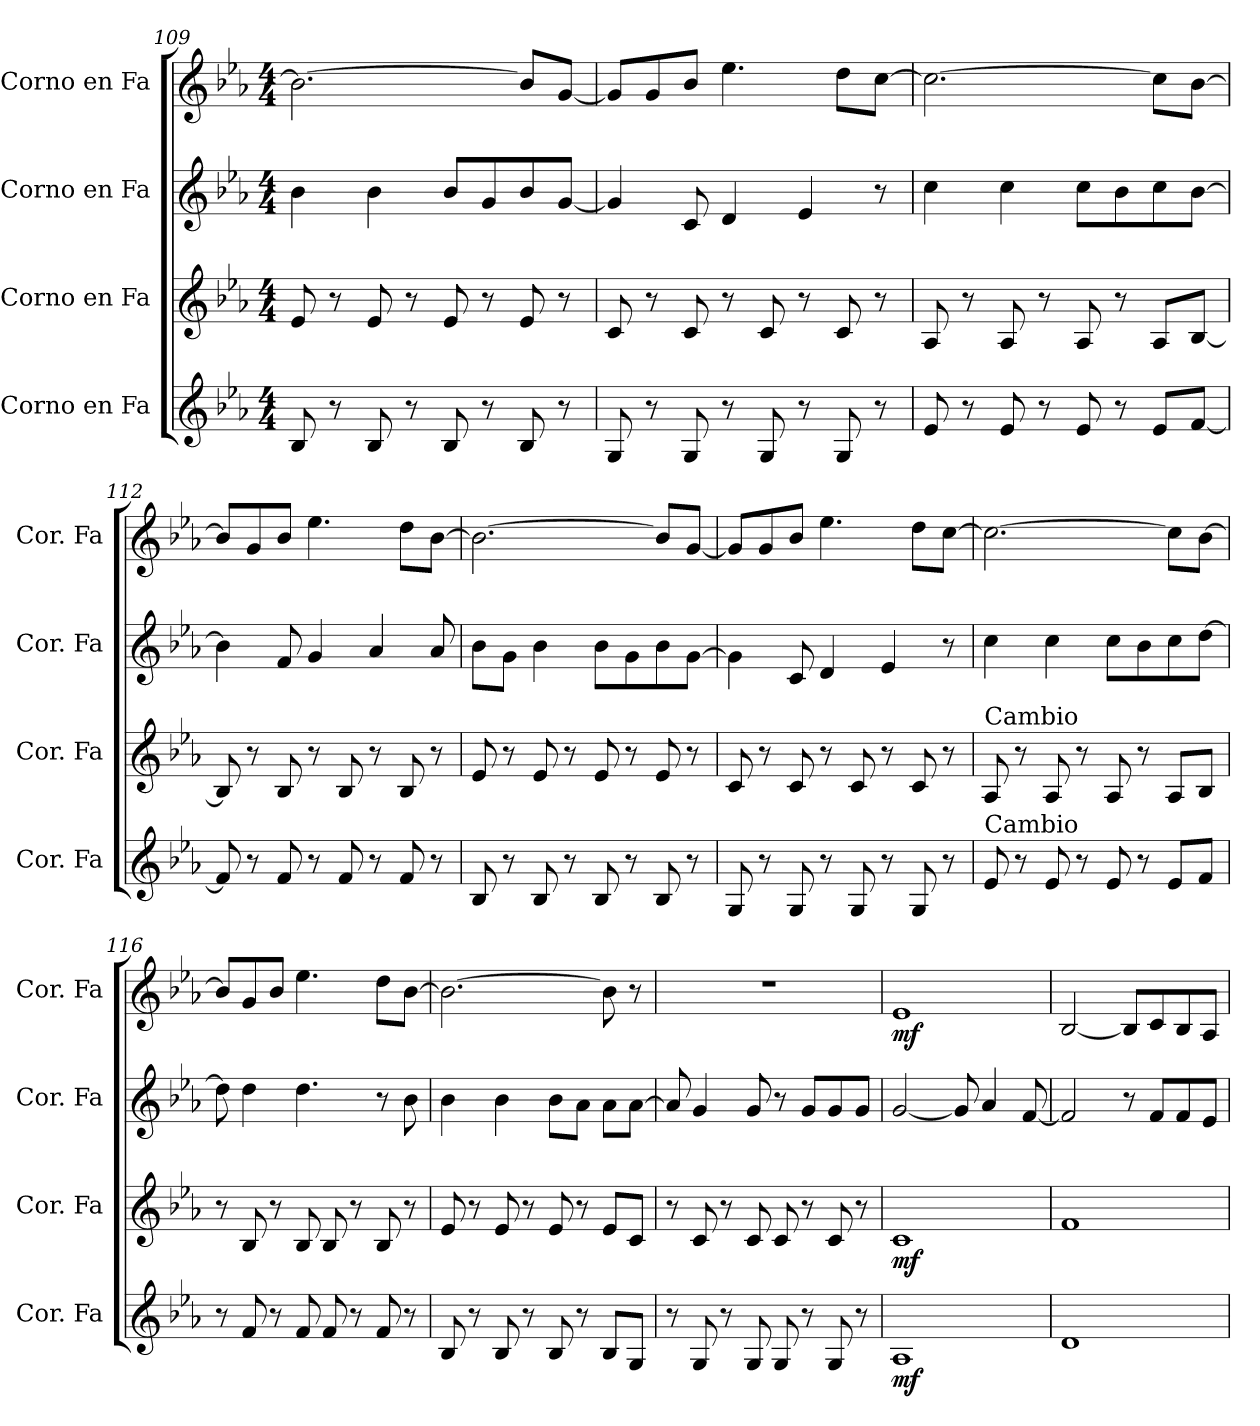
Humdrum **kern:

**kern	**dynam	**kern	**dynam	**kern	**kern	**dynam
*part4	*part4	*part3	*part3	*part2	*part1	*part1
*staff4	*staff4	*staff3	*staff3	*staff2	*staff1	*staff1
*I"Corno en Fa	*	*I"Corno en Fa	*	*I"Corno en Fa	*I"Corno en Fa	*
*I'Cor. Fa	*	*I'Cor. Fa	*	*I'Cor. Fa	*I'Cor. Fa	*
*clefG2	*	*clefG2	*	*clefG2	*clefG2	*
*ITrd4c7	*	*ITrd4c7	*	*ITrd4c7	*ITrd4c7	*
*k[b-e-a-d-]	*	*k[b-e-a-d-]	*	*k[b-e-a-d-]	*k[b-e-a-d-]	*
*M4/4	*	*M4/4	*	*M4/4	*M4/4	*
=109	=109	=109	=109	=109	=109	=109
8E-/	.	8A-/	.	4e-\	2.e-\_	.
8r	.	8r	.	.	.	.
8E-/	.	8A-/	.	4e-\	.	.
8r	.	8r	.	.	.	.
8E-/	.	8A-/	.	8e-/L	.	.
8r	.	8r	.	8c/	.	.
8E-/	.	8A-/	.	8e-/	8e-/L]	.
8r	.	8r	.	[8c/J	[8c/J	.
=110	=110	=110	=110	=110	=110	=110
8C/	.	8F/	.	4c/]	8c/L]	.
8r	.	8r	.	.	8c/	.
8C/	.	8F/	.	8F/	8e-/J	.
8r	.	8r	.	4G/	4.a-\	.
8C/	.	8F/	.	.	.	.
8r	.	8r	.	4A-/	.	.
8C/	.	8F/	.	.	8g\L	.
8r	.	8r	.	8r	[8f\J	.
=111	=111	=111	=111	=111	=111	=111
8A-/	.	8D-/	.	4f\	2.f\_	.
8r	.	8r	.	.	.	.
8A-/	.	8D-/	.	4f\	.	.
8r	.	8r	.	.	.	.
8A-/	.	8D-/	.	8f\L	.	.
8r	.	8r	.	8e-\	.	.
8A-/L	.	8D-/L	.	8f\	8f\L]	.
[8B-/J	.	[8E-/J	.	[8e-\J	[8e-\J	.
!!LO:LB:g=z
=112	=112	=112	=112	=112	=112	=112
8B-/]	.	8E-/]	.	4e-\]	8e-/L]	.
8r	.	8r	.	.	8c/	.
8B-/	.	8E-/	.	8B-/	8e-/J	.
8r	.	8r	.	4c/	4.a-\	.
8B-/	.	8E-/	.	.	.	.
8r	.	8r	.	4d-/	.	.
8B-/	.	8E-/	.	.	8g\L	.
8r	.	8r	.	8d-/	[8e-\J	.
=113	=113	=113	=113	=113	=113	=113
8E-/	.	8A-/	.	8e-\L	2.e-\_	.
8r	.	8r	.	8c\J	.	.
8E-/	.	8A-/	.	4e-\	.	.
8r	.	8r	.	.	.	.
8E-/	.	8A-/	.	8e-\L	.	.
8r	.	8r	.	8c\	.	.
8E-/	.	8A-/	.	8e-\	8e-/L]	.
8r	.	8r	.	[8c\J	[8c/J	.
=114	=114	=114	=114	=114	=114	=114
8C/	.	8F/	.	4c\]	8c/L]	.
8r	.	8r	.	.	8c/	.
8C/	.	8F/	.	8F/	8e-/J	.
8r	.	8r	.	4G/	4.a-\	.
8C/	.	8F/	.	.	.	.
8r	.	8r	.	4A-/	.	.
8C/	.	8F/	.	.	8g\L	.
8r	.	8r	.	8r	[8f\J	.
=115	=115	=115	=115	=115	=115	=115
!	!	!LO:TX:a:t=Cambio	!	!	!	!
!LO:TX:a:t=Cambio	!	!	!	!	!	!
8A-/	.	8D-/	.	4f\	2.f\_	.
8r	.	8r	.	.	.	.
8A-/	.	8D-/	.	4f\	.	.
8r	.	8r	.	.	.	.
8A-/	.	8D-/	.	8f\L	.	.
8r	.	8r	.	8e-\	.	.
8A-/L	.	8D-/L	.	8f\	8f\L]	.
8B-/J	.	8E-/J	.	[8g\J	[8e-\J	.
!!LO:PB:g=z
=116	=116	=116	=116	=116	=116	=116
8r	.	8r	.	8g\]	8e-/L]	.
8B-/	.	8E-/	.	4g\	8c/	.
8r	.	8r	.	.	8e-/J	.
8B-/	.	8E-/	.	4.g\	4.a-\	.
8B-/	.	8E-/	.	.	.	.
8r	.	8r	.	.	.	.
8B-/	.	8E-/	.	8r	8g\L	.
8r	.	8r	.	8e-\	[8e-\J	.
=117	=117	=117	=117	=117	=117	=117
8E-/	.	8A-/	.	4e-\	2.e-\_	.
8r	.	8r	.	.	.	.
8E-/	.	8A-/	.	4e-\	.	.
8r	.	8r	.	.	.	.
8E-/	.	8A-/	.	8e-\L	.	.
8r	.	8r	.	8d-\J	.	.
8E-/L	.	8A-/L	.	8d-\L	8e-\]	.
8C/J	.	8F/J	.	[8d-\J	8r	.
=118	=118	=118	=118	=118	=118	=118
8r	.	8r	.	8d-/]	1r	.
8C/	.	8F/	.	4c/	.	.
8r	.	8r	.	.	.	.
8C/	.	8F/	.	8c/	.	.
8C/	.	8F/	.	8r	.	.
8r	.	8r	.	8c/L	.	.
8C/	.	8F/	.	8c/	.	.
8r	.	8r	.	8c/J	.	.
=119	=119	=119	=119	=119	=119	=119
!	!LO:DY:b	!	!LO:DY:b	!	!	!LO:DY:b
1D-	mf	1F	mf	[2c/	1A-	mf
.	.	.	.	8c/]	.	.
.	.	.	.	4d-/	.	.
.	.	.	.	[8B-/	.	.
!!LO:LB:g=z
=120	=120	=120	=120	=120	=120	=120
1G	.	1B-	.	2B-/]	[2E-/	.
.	.	.	.	8r	8E-/L]	.
.	.	.	.	8B-/L	8F/	.
.	.	.	.	8B-/	8E-/	.
.	.	.	.	8A-/J	8D-/J	.
=	=	=	=	=	=	=
*-	*-	*-	*-	*-	*-	*-
